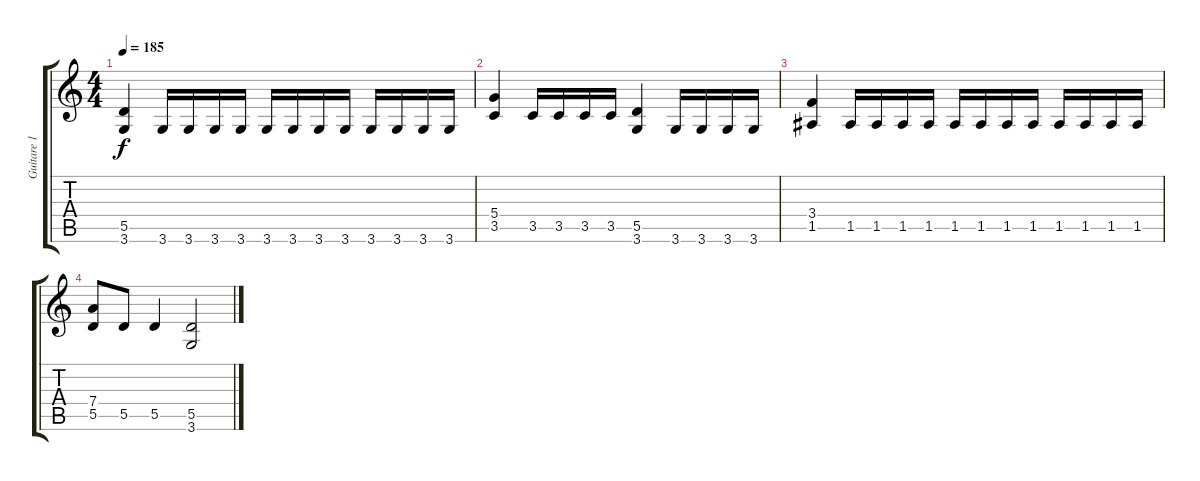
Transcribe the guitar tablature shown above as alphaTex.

\track ("Guitare 1" "Guitare 1") {instrument distortionguitar}
\staff {score tabs}
\tuning (E4 B3 G3 D3 A2 E2) {hide}
\ts (4 4)
\tempo 185
\clef g2
\ks c
(5.5 3.6).4{dy f} 3.6.16 3.6.16 3.6.16 3.6.16 3.6.16 3.6.16 3.6.16 3.6.16 3.6.16 3.6.16 3.6.16 3.6.16 |
(5.4 3.5).4 3.5.16 3.5.16 3.5.16 3.5.16 (5.5 3.6).4 3.6.16 3.6.16 3.6.16 3.6.16 |
(3.4 1.5).4 1.5.16 1.5.16 1.5.16 1.5.16 1.5.16 1.5.16 1.5.16 1.5.16 1.5.16 1.5.16 1.5.16 1.5.16 |
(7.4 5.5).8 5.5.8 5.5.4 (5.5 3.6).2
